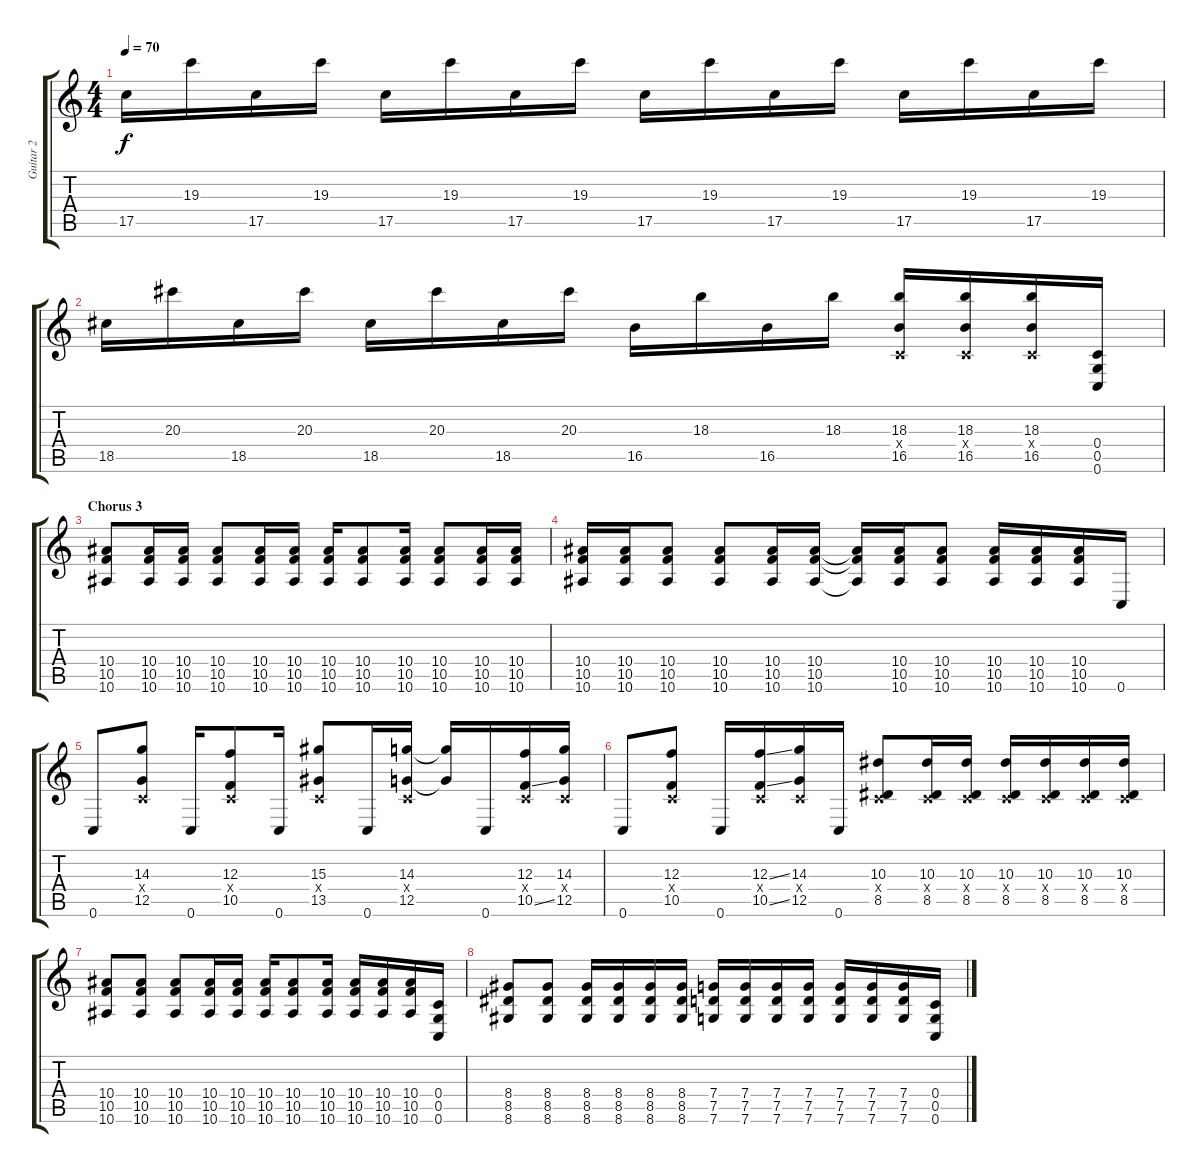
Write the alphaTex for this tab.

\track ("Guitar 2" "Guitar 2") {instrument distortionguitar}
\staff {score tabs}
\tuning (D4 A3 F3 C3 G2 C2) {hide}
\ts (4 4)
\tempo 70
\clef g2
\ks c
17.5.16{dy f} 19.3.16 17.5.16 19.3.16 17.5.16 19.3.16 17.5.16 19.3.16 17.5.16 19.3.16 17.5.16 19.3.16 17.5.16 19.3.16 17.5.16 19.3.16 |
18.5.16 20.3.16 18.5.16 20.3.16 18.5.16 20.3.16 18.5.16 20.3.16 16.5.16 18.3.16 16.5.16 18.3.16 (18.3 0.4{x} 16.5).16 (18.3 0.4{x} 16.5).16 (18.3 0.4{x} 16.5).16 (0.4 0.5 0.6).16 |
\section ("" "Chorus 3")
(10.4 10.5 10.6).8 (10.4 10.5 10.6).16 (10.4 10.5 10.6).16 (10.4 10.5 10.6).8 (10.4 10.5 10.6).16 (10.4 10.5 10.6).16 (10.4 10.5 10.6).16 (10.4 10.5 10.6).8 (10.4 10.5 10.6).16 (10.4 10.5 10.6).8 (10.4 10.5 10.6).16 (10.4 10.5 10.6).16 |
(10.4 10.5 10.6).16 (10.4 10.5 10.6).16 (10.4 10.5 10.6).8 (10.4 10.5 10.6).8 (10.4 10.5 10.6).16 (10.4 10.5 10.6).16 (10.4{t} 10.5{t} 10.6{t}).16 (10.4 10.5 10.6).16 (10.4 10.5 10.6).8 (10.4 10.5 10.6).16 (10.4 10.5 10.6).16 (10.4 10.5 10.6).16 0.6.16 |
0.6.8 (14.3 0.4{x} 12.5).8 0.6.16 (12.3 0.4{x} 10.5).8 0.6.16 (15.3 0.4{x} 13.5).8 0.6.16 (14.3 0.4{x} 12.5).16 (14.3{t} 12.5{t}).16 0.6.16 (12.3 0.4{x} 10.5{ss}).16 (14.3 0.4{x} 12.5).16 |
0.6.8 (12.3 0.4{x} 10.5).8 0.6.16 (12.3{ss} 0.4{x} 10.5{ss}).16 (14.3 0.4{x} 12.5).16 0.6.16 (10.3 0.4{x} 8.5).8 (10.3 0.4{x} 8.5).16 (10.3 0.4{x} 8.5).16 (10.3 0.4{x} 8.5).16 (10.3 0.4{x} 8.5).16 (10.3 0.4{x} 8.5).16 (10.3 0.4{x} 8.5).16 |
(10.4 10.5 10.6).8 (10.4 10.5 10.6).8 (10.4 10.5 10.6).8 (10.4 10.5 10.6).16 (10.4 10.5 10.6).16 (10.4 10.5 10.6).16 (10.4 10.5 10.6).8 (10.4 10.5 10.6).16 (10.4 10.5 10.6).16 (10.4 10.5 10.6).16 (10.4 10.5 10.6).16 (0.4 0.5 0.6).16 |
(8.4 8.5 8.6).8 (8.4 8.5 8.6).8 (8.4 8.5 8.6).16 (8.4 8.5 8.6).16 (8.4 8.5 8.6).16 (8.4 8.5 8.6).16 (7.4 7.5 7.6).16 (7.4 7.5 7.6).16 (7.4 7.5 7.6).16 (7.4 7.5 7.6).16 (7.4 7.5 7.6).16 (7.4 7.5 7.6).16 (7.4 7.5 7.6).16 (0.4 0.5 0.6).16
